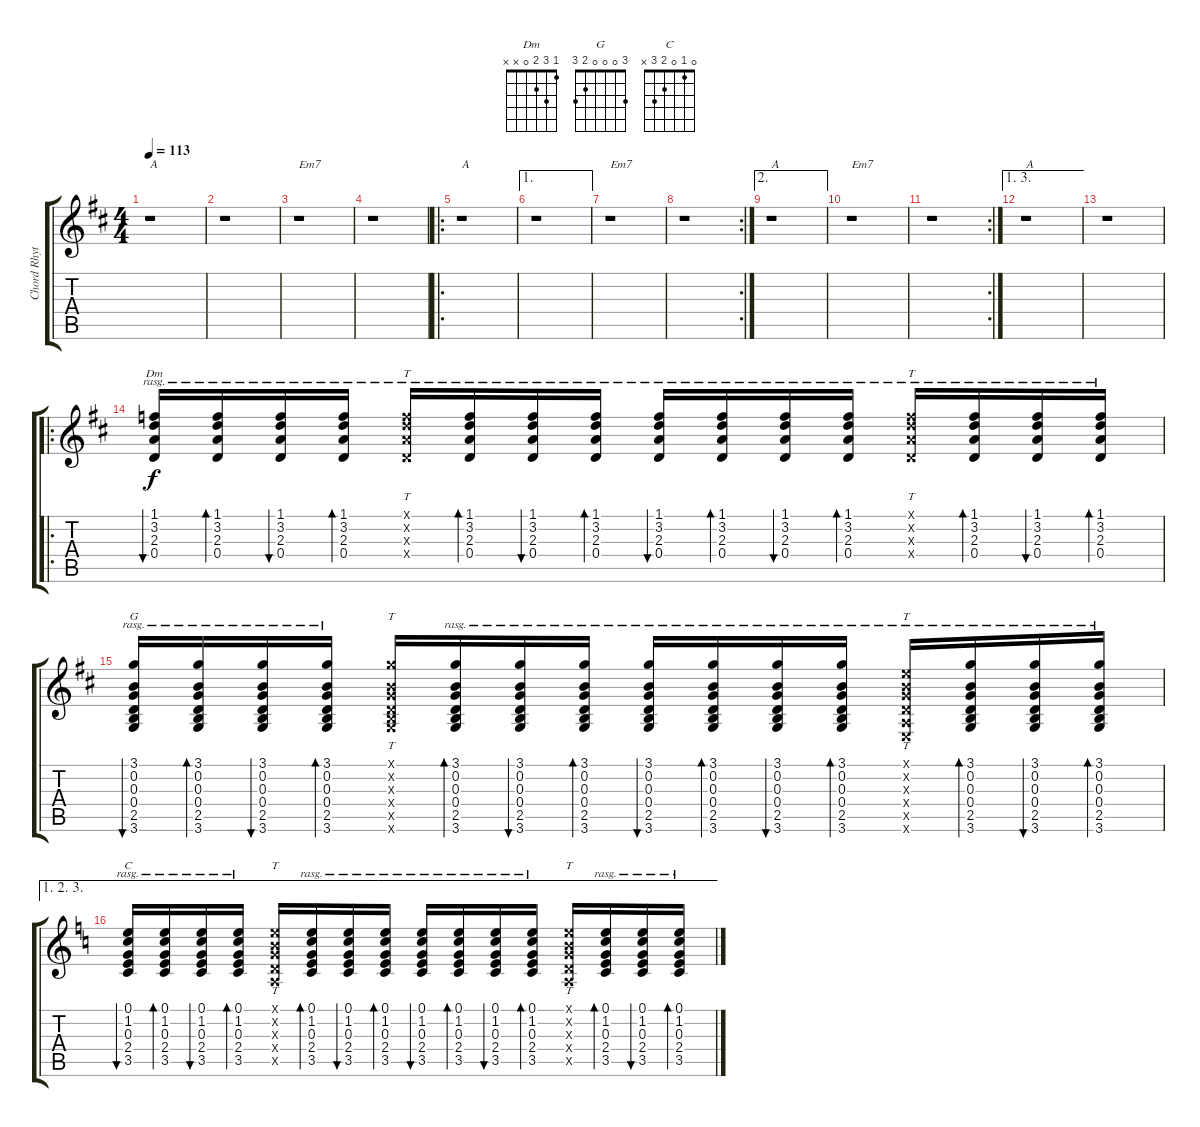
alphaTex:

\track ("Chord Rhythm Guitar" "Chord Rhyt") {instrument acousticguitarsteel}
\staff {score tabs}
\tuning (E4 B3 G3 D3 A2 E2) {hide}
\chord ("Dm" 1 3 2 0 x x)
\chord ("G" 3 0 0 0 2 3)
\chord ("C" 0 1 0 2 3 x)
\ts (4 4)
\tempo 113
\clef g2
\ks d
r.1{txt "A" dy f instrument acousticguitarsteel} |
r.1 |
r.1{txt "Em7"} |
r.1 |
\ro
r.1{txt "A"} |
\ae 1
r.1 |
r.1{txt "Em7"} |
\rc 2
r.1 |
\ae 2
r.1{txt "A"} |
r.1{txt "Em7"} |
\rc 2
r.1 |
\ae (1 3)
r.1{txt "A"} |
r.1 |
\ro
(1.1 3.2 2.3 0.4).16{bu 120 ch "Dm" rasg ii} (1.1 3.2 2.3 0.4).16{bd 120 rasg ii} (1.1 3.2 2.3 0.4).16{bu 120 rasg ii} (1.1 3.2 2.3 0.4).16{bd 120 rasg ii} (1.1{x} 3.2{x} 2.3{x} 0.4{x}).16{tt rasg ii} (1.1 3.2 2.3 0.4).16{bd 120 rasg ii} (1.1 3.2 2.3 0.4).16{bu 120 rasg ii} (1.1 3.2 2.3 0.4).16{bd 120 rasg ii} (1.1 3.2 2.3 0.4).16{bu 120 rasg ii} (1.1 3.2 2.3 0.4).16{bd 120 rasg ii} (1.1 3.2 2.3 0.4).16{bu 120 rasg ii} (1.1 3.2 2.3 0.4).16{bd 120 rasg ii} (1.1{x} 3.2{x} 2.3{x} 0.4{x}).16{tt rasg ii} (1.1 3.2 2.3 0.4).16{bd 120 rasg ii} (1.1 3.2 2.3 0.4).16{bu 120 rasg ii} (1.1 3.2 2.3 0.4).16{bd 120 rasg ii} |
(3.1 0.2 0.3 0.4 2.5 3.6).16{bu 120 ch "G" rasg ii} (3.1 0.2 0.3 0.4 2.5 3.6).16{bd 120 rasg ii} (3.1 0.2 0.3 0.4 2.5 3.6).16{bu 120 rasg ii} (3.1 0.2 0.3 0.4 2.5 3.6).16{bd 120 rasg ii} (3.1{x} 0.2{x} 0.3{x} 0.4{x} 2.5{x} 3.6{x}).16{tt} (3.1 0.2 0.3 0.4 2.5 3.6).16{bd 120 rasg ii} (3.1 0.2 0.3 0.4 2.5 3.6).16{bu 120 rasg ii} (3.1 0.2 0.3 0.4 2.5 3.6).16{bd 120 rasg ii} (3.1 0.2 0.3 0.4 2.5 3.6).16{bu 120 rasg ii} (3.1 0.2 0.3 0.4 2.5 3.6).16{bd 120 rasg ii} (3.1 0.2 0.3 0.4 2.5 3.6).16{bu 120 rasg ii} (3.1 0.2 0.3 0.4 2.5 3.6).16{bd 120 rasg ii} (0.1{x} 0.2{x} 0.3{x} 0.4{x} 0.5{x} 0.6{x}).16{tt rasg ii} (3.1 0.2 0.3 0.4 2.5 3.6).16{bd 120 rasg ii} (3.1 0.2 0.3 0.4 2.5 3.6).16{bu 120 rasg ii} (3.1 0.2 0.3 0.4 2.5 3.6).16{bd 120 rasg ii} |
\ae (1 2 3)
\ks c
(0.1 1.2 0.3 2.4 3.5).16{bu 120 ch "C" rasg ii} (0.1 1.2 0.3 2.4 3.5).16{bd 120 rasg ii} (0.1 1.2 0.3 2.4 3.5).16{bu 120 rasg ii} (0.1 1.2 0.3 2.4 3.5).16{bd 120 rasg ii} (0.1{x} 0.2{x} 0.3{x} 0.4{x} 0.5{x}).16{tt} (0.1 1.2 0.3 2.4 3.5).16{bd 120 rasg ii} (0.1 1.2 0.3 2.4 3.5).16{bu 120 rasg ii} (0.1 1.2 0.3 2.4 3.5).16{bd 120 rasg ii} (0.1 1.2 0.3 2.4 3.5).16{bu 120 rasg ii} (0.1 1.2 0.3 2.4 3.5).16{bd 120 rasg ii} (0.1 1.2 0.3 2.4 3.5).16{bu 120 rasg ii} (0.1 1.2 0.3 2.4 3.5).16{bd 120 rasg ii} (0.1{x} 0.2{x} 0.3{x} 0.4{x} 0.5{x}).16{tt} (0.1 1.2 0.3 2.4 3.5).16{bd 120 rasg ii} (0.1 1.2 0.3 2.4 3.5).16{bu 120 rasg ii} (0.1 1.2 0.3 2.4 3.5).16{bd 120 rasg ii}
